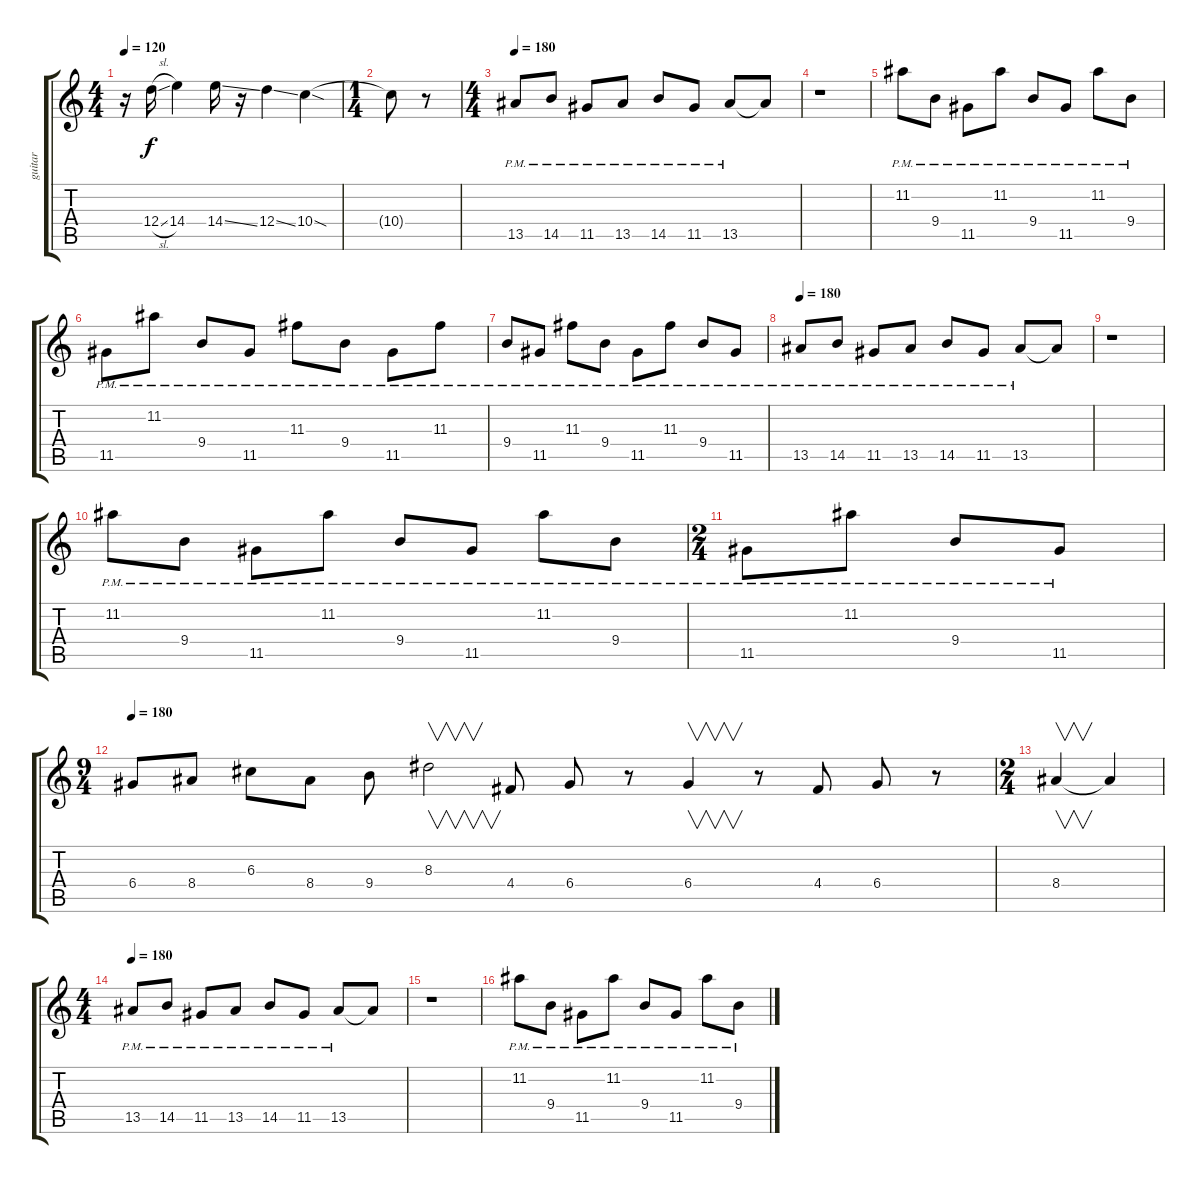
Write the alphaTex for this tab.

\track ("guitar" "guitar") {instrument distortionguitar}
\staff {score tabs}
\tuning (E4 B3 G3 D3 A2 E2) {hide}
\ts (4 4)
\tempo 120
\clef g2
\ks c
r.16{dy f} 12.4{sl}.16 14.4.4 14.4{ss}.16 r.16 12.4{ss}.4 10.4{sod}.4 |
\ts (1 4)
10.4{t}.8 r.8 |
\ts (4 4)
\tempo 180
13.5{pm}.8 14.5{pm}.8 11.5{pm}.8 13.5{pm}.8 14.5{pm}.8 11.5{pm}.8 13.5{pm}.8 13.5{t}.8 |
r.1 |
11.2{pm}.8 9.4{pm}.8 11.5{pm}.8 11.2{pm}.8 9.4{pm}.8 11.5{pm}.8 11.2{pm}.8 9.4{pm}.8 |
11.5{pm}.8 11.2{pm}.8 9.4{pm}.8 11.5{pm}.8 11.3{pm}.8 9.4{pm}.8 11.5{pm}.8 11.3{pm}.8 |
9.4{pm}.8 11.5{pm}.8 11.3{pm}.8 9.4{pm}.8 11.5{pm}.8 11.3{pm}.8 9.4{pm}.8 11.5{pm}.8 |
\tempo 180
13.5{pm}.8 14.5{pm}.8 11.5{pm}.8 13.5{pm}.8 14.5{pm}.8 11.5{pm}.8 13.5{pm}.8 13.5{t}.8 |
r.1 |
11.2{pm}.8 9.4{pm}.8 11.5{pm}.8 11.2{pm}.8 9.4{pm}.8 11.5{pm}.8 11.2{pm}.8 9.4{pm}.8 |
\ts (2 4)
11.5{pm}.8 11.2{pm}.8 9.4{pm}.8 11.5{pm}.8 |
\ts (9 4)
\tempo 180
6.4.8 8.4.8 6.3.8 8.4.8 9.4.8 8.3.2{v} 4.4.8 6.4.8 r.8 6.4.4{v} r.8 4.4.8 6.4.8 r.8 |
\ts (2 4)
8.4.4{v} 8.4{t}.4 |
\ts (4 4)
\tempo 180
13.5{pm}.8 14.5{pm}.8 11.5{pm}.8 13.5{pm}.8 14.5{pm}.8 11.5{pm}.8 13.5{pm}.8 13.5{t}.8 |
r.1 |
11.2{pm}.8 9.4{pm}.8 11.5{pm}.8 11.2{pm}.8 9.4{pm}.8 11.5{pm}.8 11.2{pm}.8 9.4{pm}.8
